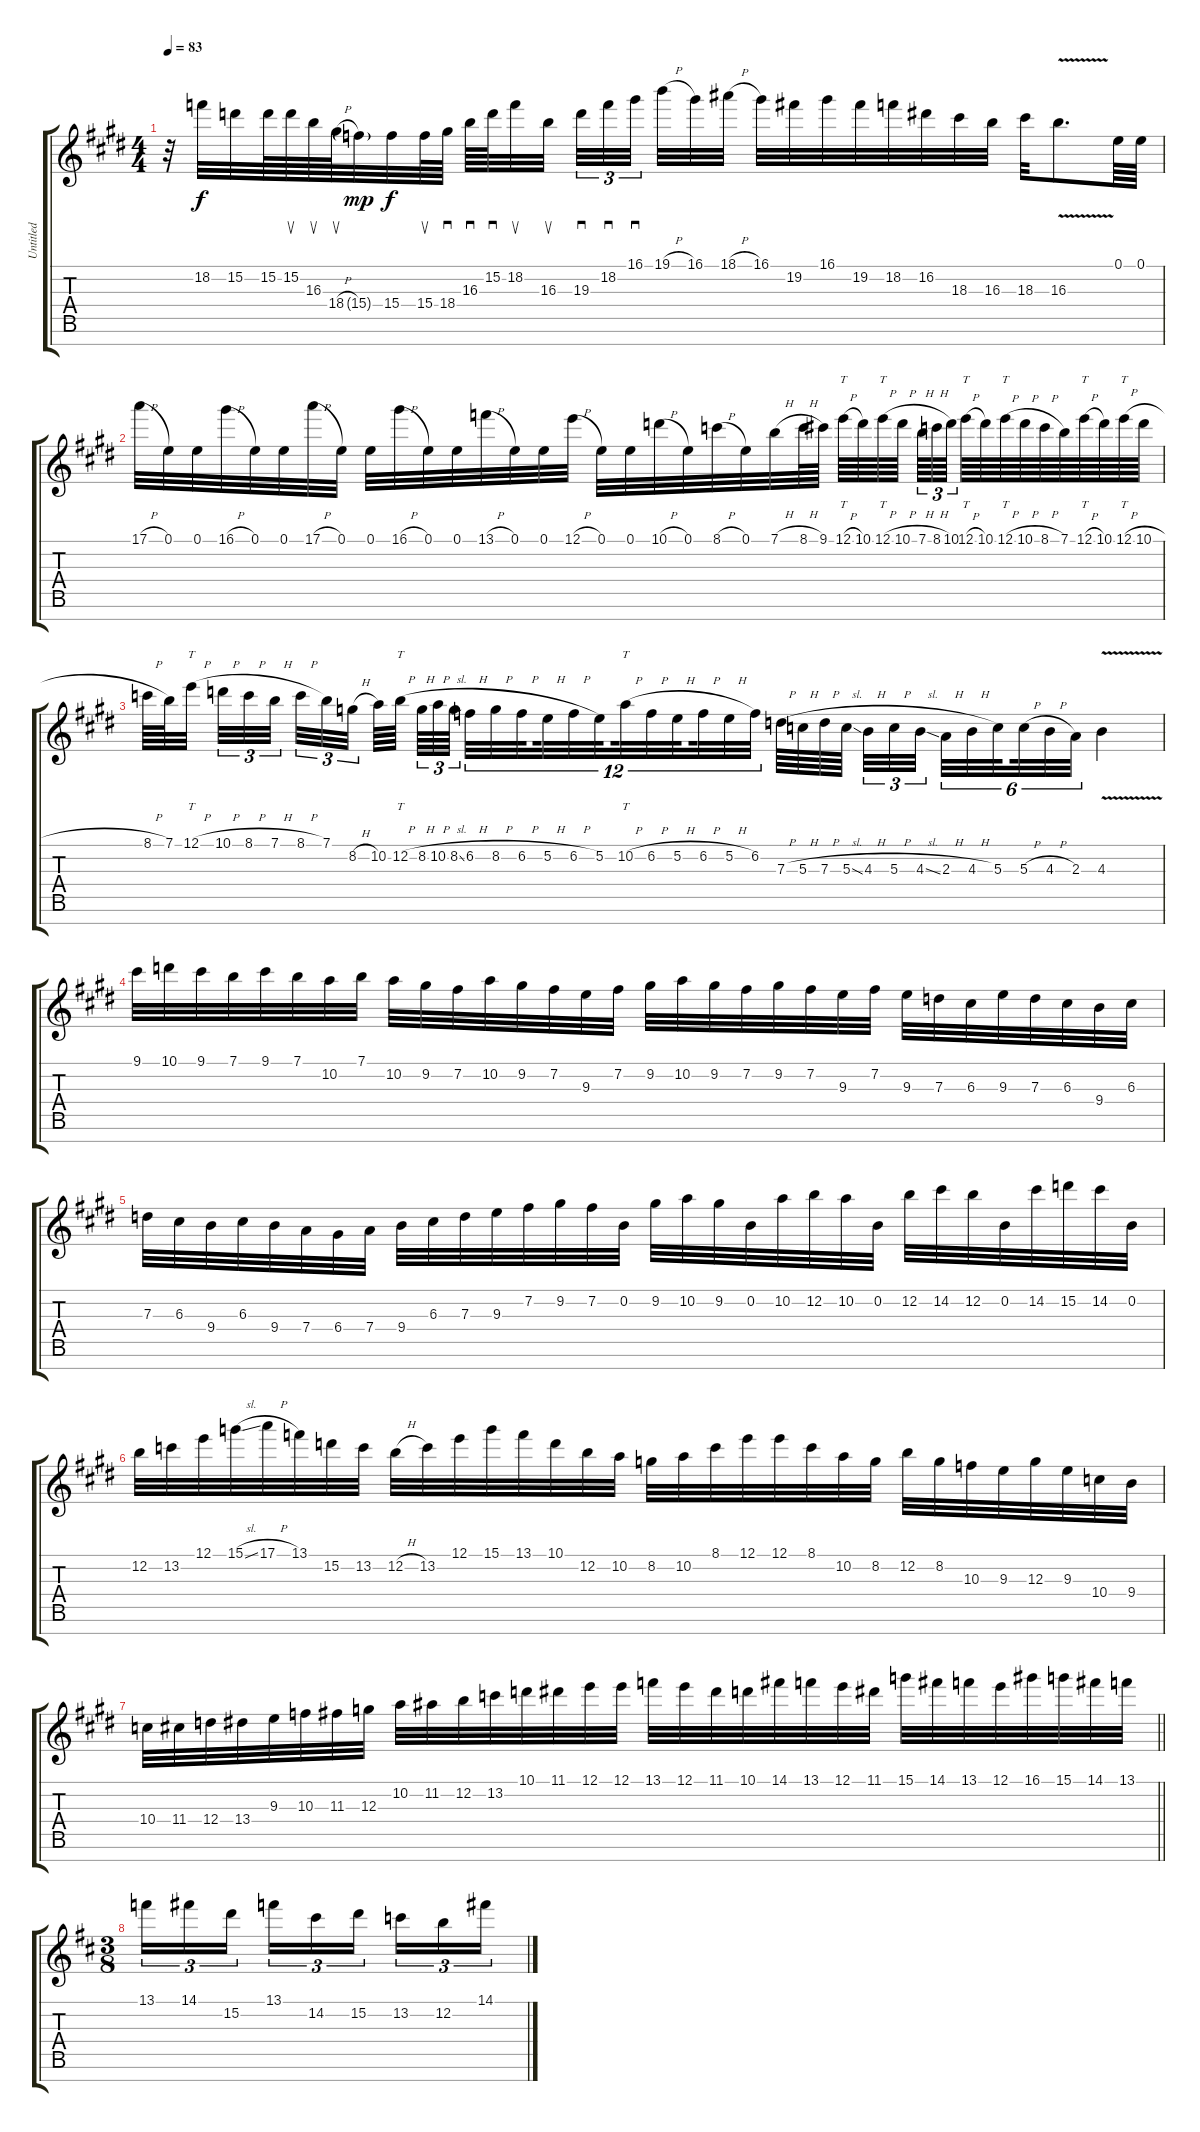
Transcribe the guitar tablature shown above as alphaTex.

\track ("Untitled" "Untitled") {instrument distortionguitar}
\staff {score tabs}
\tuning (E4 B3 G3 D3 A2 E2 B1) {hide}
\ts (4 4)
\tempo 83
\clef g2
\ks e
r.32{dy f} 18.2.32 15.2.32 15.2.64 15.2.64{su} 16.3.64{su} 18.4{h}.64{su} 15.4{g}.32{dy mp} 15.4.32{dy f} 15.4.64{su} 18.4.64{sd} 16.3.64{sd} 15.2.64{sd} 18.2.32{su} 16.3.32{su beam splitsecondary} 19.3.32{sd tu (3 2)} 18.2.32{sd tu (3 2)} 16.1.32{sd tu (3 2) beam splitsecondary} 19.1{h}.32 16.1.32 18.1{h}.32 16.1.32 19.2.32 16.1.32 19.2.32 18.2.32 16.2.32 18.3.32 16.3.32 18.3.32 16.3{v}.8{d} 0.1.64 0.1.64 |
17.1{h}.32 0.1.32 0.1.32 16.1{h}.32 0.1.32 0.1.32 17.1{h}.32 0.1.32 0.1.32 16.1{h}.32 0.1.32 0.1.32 13.1{h}.32 0.1.32 0.1.32 12.1{h}.32 0.1.32 0.1.32 10.1{h}.32 0.1.32 8.1{h}.32 0.1.32 7.1{h}.32 8.1{h}.64 9.1.64 12.1{h}.64{tt} 10.1.64 12.1{h}.64{tt} 10.1{h}.64{beam splitsecondary} 7.1{h}.64{tu (3 2)} 8.1{h}.64{tu (3 2)} 10.1.64{tu (3 2) beam splitsecondary} 12.1{h}.64{tt} 10.1.64 12.1{h}.64{tt} 10.1{h}.64 8.1{h}.64 7.1.64 12.1{h}.64{tt} 10.1.64 12.1{h}.64{tt} 10.1{h}.64 |
8.1{h}.64 7.1.64 12.1{h}.32{tt beam splitsecondary} 10.1{h}.32{tu (3 2)} 8.1{h}.32{tu (3 2)} 7.1{h}.32{tu (3 2) beam splitsecondary} 8.1{h}.32{tu (3 2)} 7.1.32{tu (3 2)} 8.2{h}.32{tu (3 2) beam splitsecondary} 10.2.64 12.2{h}.64{tt beam splitsecondary} 8.2{h}.64{tu (3 2)} 10.2{h}.64{tu (3 2)} 8.2{sl}.64{tu (3 2)} 6.2{h}.32{tu (12 8)} 8.2{h}.32{tu (12 8)} 6.2{h}.32{tu (12 8) beam splitsecondary} 5.2{h}.32{tu (12 8)} 6.2{h}.32{tu (12 8)} 5.2.32{tu (12 8) beam splitsecondary} 10.2{h}.32{tt tu (12 8)} 6.2{h}.32{tu (12 8)} 5.2{h}.32{tu (12 8) beam splitsecondary} 6.2{h}.32{tu (12 8)} 5.2{h}.32{tu (12 8)} 6.2.32{tu (12 8)} 7.3{h}.64 5.3{h}.64 7.3{h}.64 5.3{sl}.64{beam splitsecondary} 4.3{h}.32{tu (3 2)} 5.3{h}.32{tu (3 2)} 4.3{sl}.32{tu (3 2) beam splitsecondary} 2.3{h}.32{tu (6 4)} 4.3{h}.32{tu (6 4)} 5.3.32{tu (6 4) beam splitsecondary} 5.3{h}.32{tu (6 4)} 4.3{h}.32{tu (6 4)} 2.3.32{tu (6 4)} 4.3{v}.4 |
9.1.32 10.1.32 9.1.32 7.1.32 9.1.32 7.1.32 10.2.32 7.1.32 10.2.32 9.2.32 7.2.32 10.2.32 9.2.32 7.2.32 9.3.32 7.2.32 9.2.32 10.2.32 9.2.32 7.2.32 9.2.32 7.2.32 9.3.32 7.2.32 9.3.32 7.3.32 6.3.32 9.3.32 7.3.32 6.3.32 9.4.32 6.3.32 |
7.3.32 6.3.32 9.4.32 6.3.32 9.4.32 7.4.32 6.4.32 7.4.32 9.4.32 6.3.32 7.3.32 9.3.32 7.2.32 9.2.32 7.2.32 0.2.32 9.2.32 10.2.32 9.2.32 0.2.32 10.2.32 12.2.32 10.2.32 0.2.32 12.2.32 14.2.32 12.2.32 0.2.32 14.2.32 15.2.32 14.2.32 0.2.32 |
12.2.32 13.2.32 12.1.32 15.1{sl}.32 17.1{h}.32 13.1.32 15.2.32 13.2.32 12.2{h}.32 13.2.32 12.1.32 15.1.32 13.1.32 10.1.32 12.2.32 10.2.32 8.2.32 10.2.32 8.1.32 12.1.32 12.1.32 8.1.32 10.2.32 8.2.32 12.2.32 8.2.32 10.3.32 9.3.32 12.3.32 9.3.32 10.4.32 9.4.32 |
\barLineRight lightlight
10.4.32 11.4.32 12.4.32 13.4.32 9.3.32 10.3.32 11.3.32 12.3.32 10.2.32 11.2.32 12.2.32 13.2.32 10.1.32 11.1.32 12.1.32 12.1.32 13.1.32 12.1.32 11.1.32 10.1.32 14.1.32 13.1.32 12.1.32 11.1.32 15.1.32 14.1.32 13.1.32 12.1.32 16.1.32 15.1.32 14.1.32 13.1.32 |
\ts (3 8)
\ks d
13.1.16{tu (3 2)} 14.1.16{tu (3 2)} 15.2.16{tu (3 2)} 13.1.16{tu (3 2)} 14.2.16{tu (3 2)} 15.2.16{tu (3 2)} 13.2.16{tu (3 2)} 12.2.16{tu (3 2)} 14.1.16{tu (3 2)}
